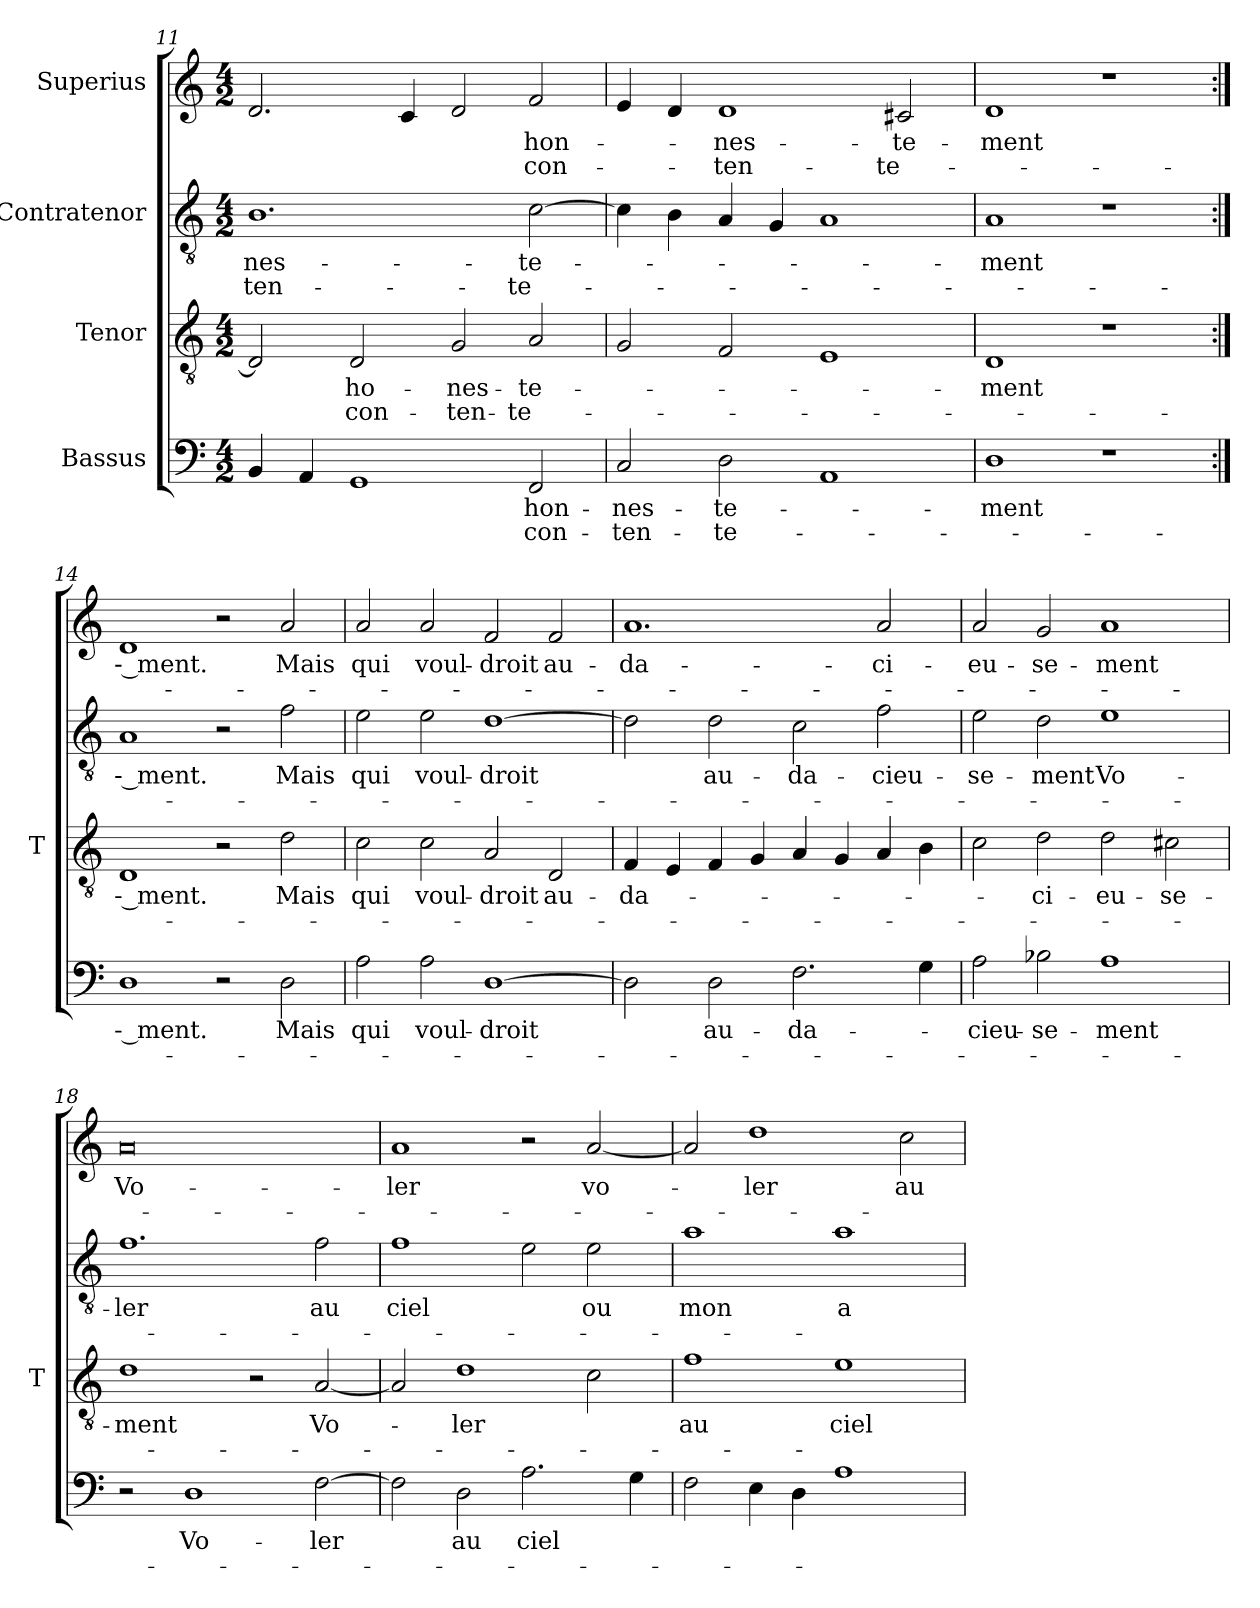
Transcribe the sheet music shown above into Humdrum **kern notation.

**kern	**text	**text	**kern	**text	**text	**kern	**text	**text	**kern	**text	**text
*part4	*part4	*part4	*part3	*part3	*part3	*part2	*part2	*part2	*part1	*part1	*part1
*staff4	*staff4	*staff4	*staff3	*staff3	*staff3	*staff2	*staff2	*staff2	*staff1	*staff1	*staff1
*I"Bassus	*	*	*I"Tenor	*	*	*I"Contratenor	*	*	*I"Superius	*	*
*	*	*	*I'T	*	*	*	*	*	*	*	*
*clefF4	*	*	*clefGv2	*	*	*clefGv2	*	*	*clefG2	*	*
*k[]	*	*	*k[]	*	*	*k[]	*	*	*k[]	*	*
*M4/2	*	*	*M4/2	*	*	*M4/2	*	*	*M4/2	*	*
=11	=11	=11	=11	=11	=11	=11	=11	=11	=11	=11	=11
4BB	.	.	2D]	.	.	1.B	nes-	ten-	2.d	.	.
4AA	.	.	.	.	.	.	.	.	.	.	.
1GG	.	.	2D	ho-	con-	.	.	.	.	.	.
.	.	.	.	.	.	.	.	.	4c	.	.
.	.	.	2G	nes-	ten-	.	.	.	2d	.	.
2FF	hon-	con-	2A	te-	te-	[2c	te-	te-	2f	hon-	con-
=12	=12	=12	=12	=12	=12	=12	=12	=12	=12	=12	=12
2C	nes-	ten-	2G	.	.	4c]	.	.	4e	.	.
.	.	.	.	.	.	4B	.	.	4d	.	.
2D	te-	te-	2F	.	.	4A	.	.	1d	nes-	ten-
.	.	.	.	.	.	4G	.	.	.	.	.
1AA	.	.	1E	.	.	1A	.	.	.	.	.
.	.	.	.	.	.	.	.	.	2c#X	te-	te-
=13	=13	=13	=13	=13	=13	=13	=13	=13	=13	=13	=13
1D	-ment	.	1D	-ment	.	1A	-ment	.	1d	-ment	.
1r	.	.	1r	.	.	1r	.	.	1r	.	.
=14:|!	=14:|!	=14:|!	=14:|!	=14:|!	=14:|!	=14:|!	=14:|!	=14:|!	=14:|!	=14:|!	=14:|!
1D	-- ment.	.	1D	-- ment.	.	1A	-- ment.	.	1d	-- ment.	.
2r	.	.	2r	.	.	2r	.	.	2r	.	.
2D	-Mais	.	2d	-Mais	.	2f	-Mais	.	2a	-Mais	.
=15	=15	=15	=15	=15	=15	=15	=15	=15	=15	=15	=15
2A	-qui	.	2c	-qui	.	2e	-qui	.	2a	-qui	.
2A	voul-	.	2c	voul-	.	2e	voul-	.	2a	voul-	.
[1D	-droit	.	2A	-droit	.	[1d	-droit	.	2f	-droit	.
.	.	.	2D	au-	.	.	.	.	2f	au-	.
=16	=16	=16	=16	=16	=16	=16	=16	=16	=16	=16	=16
2D]	.	.	4F	da-	.	2d]	.	.	1.a	da-	.
.	.	.	4E	.	.	.	.	.	.	.	.
2D	au-	.	4F	.	.	2d	au-	.	.	.	.
.	.	.	4G	.	.	.	.	.	.	.	.
2.F	da-	.	4A	.	.	2c	da-	.	.	.	.
.	.	.	4G	.	.	.	.	.	.	.	.
.	.	.	4A	.	.	2f	cieu-	.	2a	ci-	.
4G	.	.	4B	.	.	.	.	.	.	.	.
=17	=17	=17	=17	=17	=17	=17	=17	=17	=17	=17	=17
2A	cieu-	.	2c	.	.	2e	se-	.	2a	eu-	.
2B-X	se-	.	2d	ci-	.	2d	-ment	.	2g	se-	.
1A	-ment	.	2d	eu-	.	1e	Vo-	.	1a	-ment	.
.	.	.	2c#X	se-	.	.	.	.	.	.	.
=18	=18	=18	=18	=18	=18	=18	=18	=18	=18	=18	=18
2r	.	.	1d	-ment	.	1.f	-ler	.	0a	Vo-	.
1D	Vo-	.	.	.	.	.	.	.	.	.	.
.	.	.	2r	.	.	.	.	.	.	.	.
[2F	-ler	.	[2A	Vo-	.	2f	-au	.	.	.	.
=19	=19	=19	=19	=19	=19	=19	=19	=19	=19	=19	=19
2F]	.	.	2A]	.	.	1f	-ciel	.	1a	-ler	.
2D	-au	.	1d	-ler	.	.	.	.	.	.	.
2.A	-ciel	.	.	.	.	2e	.	.	2r	.	.
.	.	.	2c	.	.	2e	-ou	.	[2a	vo-	.
4G	.	.	.	.	.	.	.	.	.	.	.
=20	=20	=20	=20	=20	=20	=20	=20	=20	=20	=20	=20
2F	.	.	1f	-au	.	1a	-mon	.	2a]	.	.
4E	.	.	.	.	.	.	.	.	1dd	-ler	.
4D	.	.	.	.	.	.	.	.	.	.	.
1A	.	.	1e	-ciel	.	1a	a-	.	.	.	.
.	.	.	.	.	.	.	.	.	2cc	-au	.
=	=	=	=	=	=	=	=	=	=	=	=
*-	*-	*-	*-	*-	*-	*-	*-	*-	*-	*-	*-
